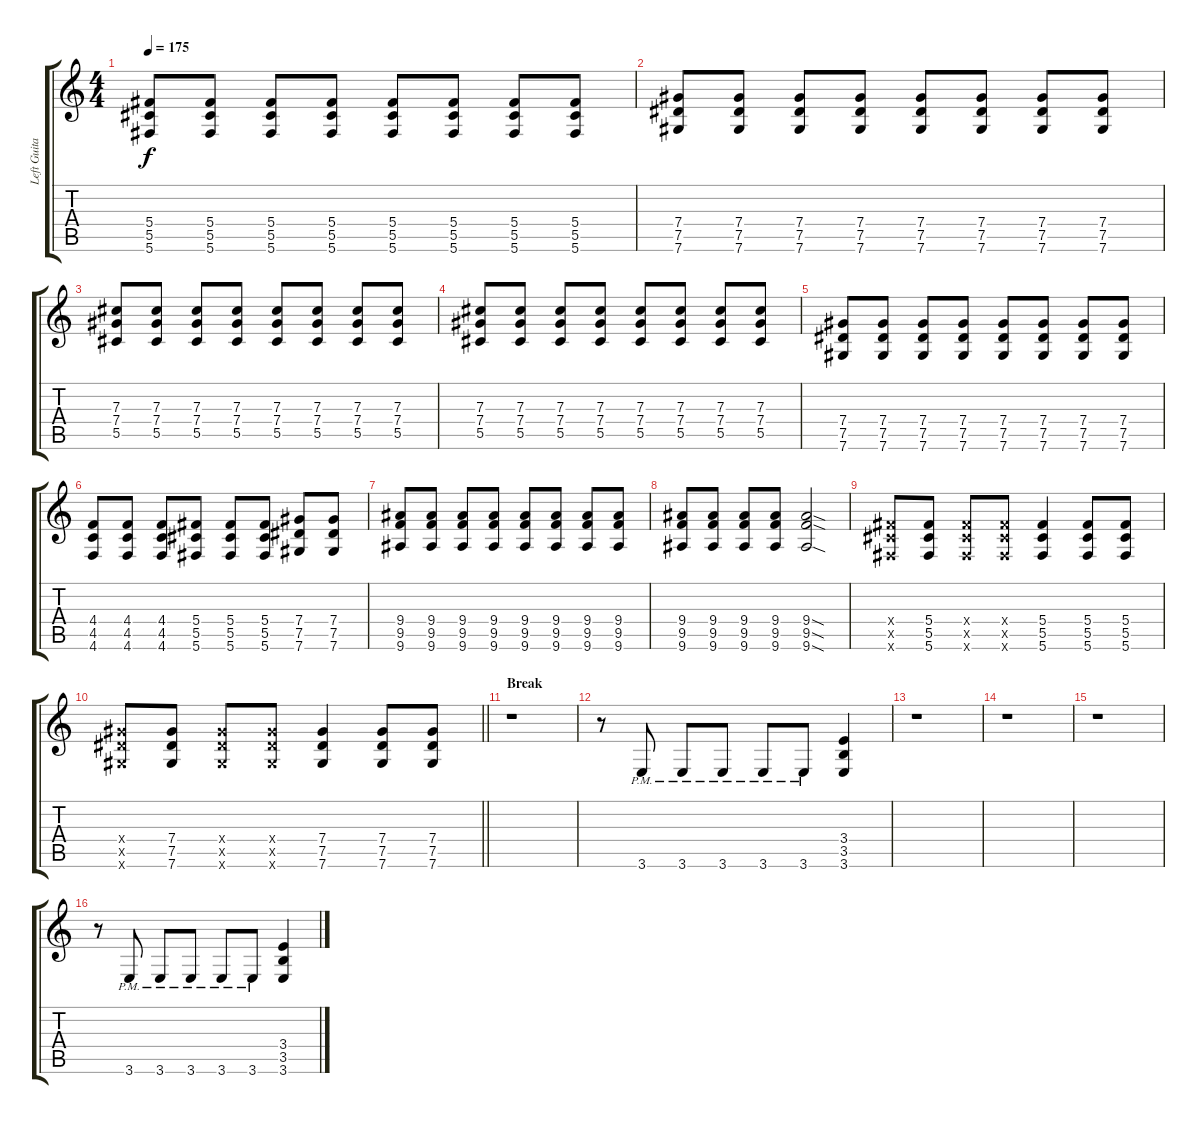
\track ("Left Guitar" "Left Guita") {instrument distortionguitar}
\staff {score tabs}
\tuning (Eb4 Bb3 Gb3 Db3 Ab2 Db2) {hide}
\ts (4 4)
\tempo 175
\clef g2
\ks c
(5.4 5.5 5.6).8{dy f} (5.4 5.5 5.6).8 (5.4 5.5 5.6).8 (5.4 5.5 5.6).8 (5.4 5.5 5.6).8 (5.4 5.5 5.6).8 (5.4 5.5 5.6).8 (5.4 5.5 5.6).8 |
(7.4 7.5 7.6).8 (7.4 7.5 7.6).8 (7.4 7.5 7.6).8 (7.4 7.5 7.6).8 (7.4 7.5 7.6).8 (7.4 7.5 7.6).8 (7.4 7.5 7.6).8 (7.4 7.5 7.6).8 |
(7.3 7.4 5.5).8 (7.3 7.4 5.5).8 (7.3 7.4 5.5).8 (7.3 7.4 5.5).8 (7.3 7.4 5.5).8 (7.3 7.4 5.5).8 (7.3 7.4 5.5).8 (7.3 7.4 5.5).8 |
(7.3 7.4 5.5).8 (7.3 7.4 5.5).8 (7.3 7.4 5.5).8 (7.3 7.4 5.5).8 (7.3 7.4 5.5).8 (7.3 7.4 5.5).8 (7.3 7.4 5.5).8 (7.3 7.4 5.5).8 |
(7.4 7.5 7.6).8 (7.4 7.5 7.6).8 (7.4 7.5 7.6).8 (7.4 7.5 7.6).8 (7.4 7.5 7.6).8 (7.4 7.5 7.6).8 (7.4 7.5 7.6).8 (7.4 7.5 7.6).8 |
(4.4 4.5 4.6).8 (4.4 4.5 4.6).8 (4.4 4.5 4.6).8 (5.4 5.5 5.6).8 (5.4 5.5 5.6).8 (5.4 5.5 5.6).8 (7.4 7.5 7.6).8 (7.4 7.5 7.6).8 |
(9.4 9.5 9.6).8 (9.4 9.5 9.6).8 (9.4 9.5 9.6).8 (9.4 9.5 9.6).8 (9.4 9.5 9.6).8 (9.4 9.5 9.6).8 (9.4 9.5 9.6).8 (9.4 9.5 9.6).8 |
(9.4 9.5 9.6).8 (9.4 9.5 9.6).8 (9.4 9.5 9.6).8 (9.4 9.5 9.6).8 (9.4{sod} 9.5{sod} 9.6{sod}).2 |
(5.4{x} 5.5{x} 5.6{x}).8 (5.4 5.5 5.6).8 (5.4{x} 5.5{x} 5.6{x}).8 (5.4{x} 5.5{x} 5.6{x}).8 (5.4 5.5 5.6).4 (5.4 5.5 5.6).8 (5.4 5.5 5.6).8 |
\barLineRight lightlight
(7.4{x} 7.5{x} 7.6{x}).8 (7.4 7.5 7.6).8 (7.4{x} 7.5{x} 7.6{x}).8 (7.4{x} 7.5{x} 7.6{x}).8 (7.4 7.5 7.6).4 (7.4 7.5 7.6).8 (7.4 7.5 7.6).8 |
\section ("" "Break")
r.1 |
r.8 3.6{pm}.8 3.6{pm}.8 3.6{pm}.8 3.6{pm}.8 3.6{pm}.8 (3.4 3.5 3.6).4 |
r.1 |
r.1 |
r.1 |
r.8 3.6{pm}.8 3.6{pm}.8 3.6{pm}.8 3.6{pm}.8 3.6{pm}.8 (3.4 3.5 3.6).4
